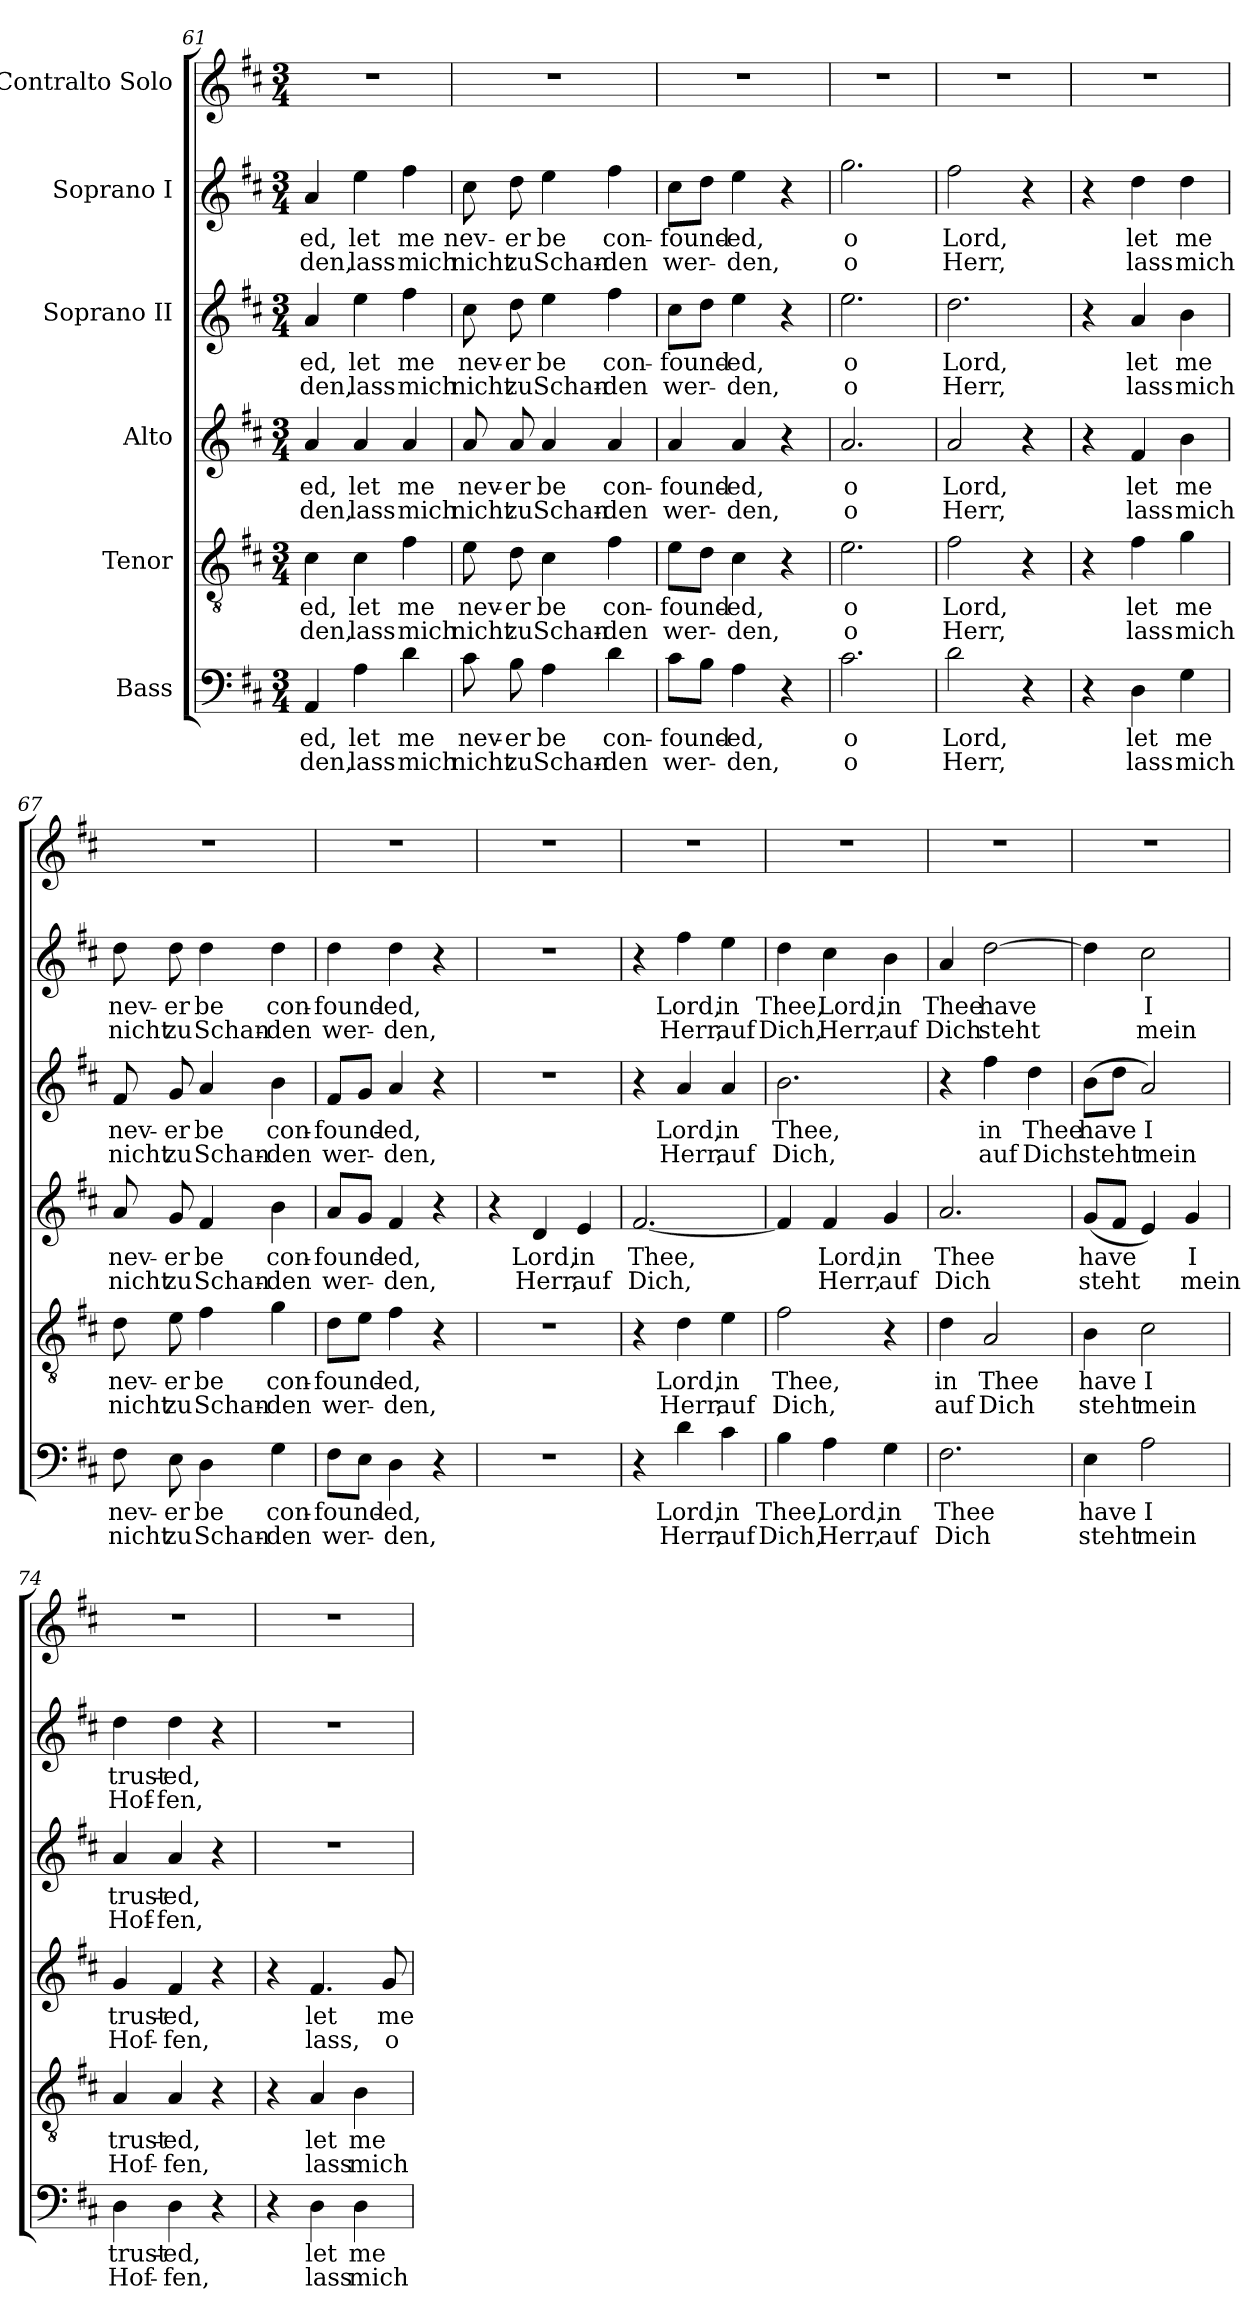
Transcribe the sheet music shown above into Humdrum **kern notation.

**kern	**text	**text	**kern	**text	**text	**kern	**text	**text	**kern	**text	**text	**kern	**text	**text	**kern
*part6	*part6	*part6	*part5	*part5	*part5	*part4	*part4	*part4	*part3	*part3	*part3	*part2	*part2	*part2	*part1
*staff6	*staff6	*staff6	*staff5	*staff5	*staff5	*staff4	*staff4	*staff4	*staff3	*staff3	*staff3	*staff2	*staff2	*staff2	*staff1
*I"Bass	*	*	*I"Tenor	*	*	*I"Alto	*	*	*I"Soprano II	*	*	*I"Soprano I	*	*	*I"Contralto Solo
*clefF4	*	*	*clefGv2	*	*	*clefG2	*	*	*clefG2	*	*	*clefG2	*	*	*clefG2
*k[f#c#]	*	*	*k[f#c#]	*	*	*k[f#c#]	*	*	*k[f#c#]	*	*	*k[f#c#]	*	*	*k[f#c#]
*D:	*	*	*D:	*	*	*D:	*	*	*D:	*	*	*D:	*	*	*D:
*M3/4	*	*	*M3/4	*	*	*M3/4	*	*	*M3/4	*	*	*M3/4	*	*	*M3/4
=61	=61	=61	=61	=61	=61	=61	=61	=61	=61	=61	=61	=61	=61	=61	=61
!	!LO:LY:b	!LO:LY:b	!	!LO:LY:b	!LO:LY:b	!	!LO:LY:b	!LO:LY:b	!	!LO:LY:b	!LO:LY:b	!	!LO:LY:b	!LO:LY:b	!
4AA/	-ed,	-den,	4c#\	-ed,	-den,	4a/	-ed,	-den,	4a/	-ed,	-den,	4a/	-ed,	-den,	2.r
!	!LO:LY:b	!LO:LY:b	!	!LO:LY:b	!LO:LY:b	!	!LO:LY:b	!LO:LY:b	!	!LO:LY:b	!LO:LY:b	!	!LO:LY:b	!LO:LY:b	!
4A\	let	lass	4c#\	let	lass	4a/	let	lass	4ee\	let	lass	4ee\	let	lass	.
!	!LO:LY:b	!LO:LY:b	!	!LO:LY:b	!LO:LY:b	!	!LO:LY:b	!LO:LY:b	!	!LO:LY:b	!LO:LY:b	!	!LO:LY:b	!LO:LY:b	!
4d\	me	mich	4f#\	me	mich	4a/	me	mich	4ff#\	me	mich	4ff#\	me	mich	.
!!LO:PB:g=z
=62	=62	=62	=62	=62	=62	=62	=62	=62	=62	=62	=62	=62	=62	=62	=62
!	!LO:LY:b	!LO:LY:b	!	!LO:LY:b	!LO:LY:b	!	!LO:LY:b	!LO:LY:b	!	!LO:LY:b	!LO:LY:b	!	!LO:LY:b	!LO:LY:b	!
8c#\	nev-	nicht	8e\	nev-	nicht	8a/	nev-	nicht	8cc#\	nev-	nicht	8cc#\	nev-	nicht	2.r
!	!LO:LY:b	!LO:LY:b	!	!LO:LY:b	!LO:LY:b	!	!LO:LY:b	!LO:LY:b	!	!LO:LY:b	!LO:LY:b	!	!LO:LY:b	!LO:LY:b	!
8B\	-er	zu	8d\	-er	zu	8a/	-er	zu	8dd\	-er	zu	8dd\	-er	zu	.
!	!LO:LY:b	!LO:LY:b	!	!LO:LY:b	!LO:LY:b	!	!LO:LY:b	!LO:LY:b	!	!LO:LY:b	!LO:LY:b	!	!LO:LY:b	!LO:LY:b	!
4A\	be	Schan-	4c#\	be	Schan-	4a/	be	Schan-	4ee\	be	Schan-	4ee\	be	Schan-	.
!	!LO:LY:b	!LO:LY:b	!	!LO:LY:b	!LO:LY:b	!	!LO:LY:b	!LO:LY:b	!	!LO:LY:b	!LO:LY:b	!	!LO:LY:b	!LO:LY:b	!
4d\	con-	-den	4f#\	con-	-den	4a/	con-	-den	4ff#\	con-	-den	4ff#\	con-	-den	.
=63	=63	=63	=63	=63	=63	=63	=63	=63	=63	=63	=63	=63	=63	=63	=63
!	!LO:LY:b	!LO:LY:b	!	!LO:LY:b	!LO:LY:b	!	!LO:LY:b	!LO:LY:b	!	!LO:LY:b	!LO:LY:b	!	!LO:LY:b	!LO:LY:b	!
8c#\L	-found-	wer-	8e\L	-found-	wer-	4a/	-found-	wer-	8cc#\L	-found-	wer-	8cc#\L	-found-	wer-	2.r
8B\J	.	.	8d\J	.	.	.	.	.	8dd\J	.	.	8dd\J	.	.	.
!	!LO:LY:b	!LO:LY:b	!	!LO:LY:b	!LO:LY:b	!	!LO:LY:b	!LO:LY:b	!	!LO:LY:b	!LO:LY:b	!	!LO:LY:b	!LO:LY:b	!
4A\	-ed,	-den,	4c#\	-ed,	-den,	4a/	-ed,	-den,	4ee\	-ed,	-den,	4ee\	-ed,	-den,	.
4r	.	.	4r	.	.	4r	.	.	4r	.	.	4r	.	.	.
=64	=64	=64	=64	=64	=64	=64	=64	=64	=64	=64	=64	=64	=64	=64	=64
!	!LO:LY:b	!LO:LY:b	!	!LO:LY:b	!LO:LY:b	!	!LO:LY:b	!LO:LY:b	!	!LO:LY:b	!LO:LY:b	!	!LO:LY:b	!LO:LY:b	!
2.c#\	o	o	2.e\	o	o	2.a/	o	o	2.ee\	o	o	2.gg\	o	o	2.r
=65	=65	=65	=65	=65	=65	=65	=65	=65	=65	=65	=65	=65	=65	=65	=65
!	!LO:LY:b	!LO:LY:b	!	!LO:LY:b	!LO:LY:b	!	!LO:LY:b	!LO:LY:b	!	!LO:LY:b	!LO:LY:b	!	!LO:LY:b	!LO:LY:b	!
2d\	Lord,	Herr,	2f#\	Lord,	Herr,	2a/	Lord,	Herr,	2.dd\	Lord,	Herr,	2ff#\	Lord,	Herr,	2.r
4r	.	.	4r	.	.	4r	.	.	.	.	.	4r	.	.	.
=66	=66	=66	=66	=66	=66	=66	=66	=66	=66	=66	=66	=66	=66	=66	=66
4r	.	.	4r	.	.	4r	.	.	4r	.	.	4r	.	.	2.r
!	!LO:LY:b	!LO:LY:b	!	!LO:LY:b	!LO:LY:b	!	!LO:LY:b	!LO:LY:b	!	!LO:LY:b	!LO:LY:b	!	!LO:LY:b	!LO:LY:b	!
4D\	let	lass	4f#\	let	lass	4f#/	let	lass	4a/	let	lass	4dd\	let	lass	.
!	!LO:LY:b	!LO:LY:b	!	!LO:LY:b	!LO:LY:b	!	!LO:LY:b	!LO:LY:b	!	!LO:LY:b	!LO:LY:b	!	!LO:LY:b	!LO:LY:b	!
4G\	me	mich	4g\	me	mich	4b\	me	mich	4b\	me	mich	4dd\	me	mich	.
=67	=67	=67	=67	=67	=67	=67	=67	=67	=67	=67	=67	=67	=67	=67	=67
!	!LO:LY:b	!LO:LY:b	!	!LO:LY:b	!LO:LY:b	!	!LO:LY:b	!LO:LY:b	!	!LO:LY:b	!LO:LY:b	!	!LO:LY:b	!LO:LY:b	!
8F#\	nev-	nicht	8d\	nev-	nicht	8a/	nev-	nicht	8f#/	nev-	nicht	8dd\	nev-	nicht	2.r
!	!LO:LY:b	!LO:LY:b	!	!LO:LY:b	!LO:LY:b	!	!LO:LY:b	!LO:LY:b	!	!LO:LY:b	!LO:LY:b	!	!LO:LY:b	!LO:LY:b	!
8E\	-er	zu	8e\	-er	zu	8g/	-er	zu	8g/	-er	zu	8dd\	-er	zu	.
!	!LO:LY:b	!LO:LY:b	!	!LO:LY:b	!LO:LY:b	!	!LO:LY:b	!LO:LY:b	!	!LO:LY:b	!LO:LY:b	!	!LO:LY:b	!LO:LY:b	!
4D\	be	Schan-	4f#\	be	Schan-	4f#/	be	Schan-	4a/	be	Schan-	4dd\	be	Schan-	.
!	!LO:LY:b	!LO:LY:b	!	!LO:LY:b	!LO:LY:b	!	!LO:LY:b	!LO:LY:b	!	!LO:LY:b	!LO:LY:b	!	!LO:LY:b	!LO:LY:b	!
4G\	con-	-den	4g\	con-	-den	4b\	con-	-den	4b\	con-	-den	4dd\	con-	-den	.
!!LO:PB:g=z
=68	=68	=68	=68	=68	=68	=68	=68	=68	=68	=68	=68	=68	=68	=68	=68
!	!LO:LY:b	!LO:LY:b	!	!LO:LY:b	!LO:LY:b	!	!LO:LY:b	!LO:LY:b	!	!LO:LY:b	!LO:LY:b	!	!LO:LY:b	!LO:LY:b	!
8F#\L	-found-	wer-	8d\L	-found-	wer-	8a/L	-found-	wer-	8f#/L	-found-	wer-	4dd\	-found-	wer-	2.r
8E\J	.	.	8e\J	.	.	8g/J	.	.	8g/J	.	.	.	.	.	.
!	!LO:LY:b	!LO:LY:b	!	!LO:LY:b	!LO:LY:b	!	!LO:LY:b	!LO:LY:b	!	!LO:LY:b	!LO:LY:b	!	!LO:LY:b	!LO:LY:b	!
4D\	-ed,	-den,	4f#\	-ed,	-den,	4f#/	-ed,	-den,	4a/	-ed,	-den,	4dd\	-ed,	-den,	.
4r	.	.	4r	.	.	4r	.	.	4r	.	.	4r	.	.	.
=69	=69	=69	=69	=69	=69	=69	=69	=69	=69	=69	=69	=69	=69	=69	=69
2.r	.	.	2.r	.	.	4r	.	.	2.r	.	.	2.r	.	.	2.r
!	!	!	!	!	!	!	!LO:LY:b	!LO:LY:b	!	!	!	!	!	!	!
.	.	.	.	.	.	4d/	Lord,	Herr,	.	.	.	.	.	.	.
!	!	!	!	!	!	!	!LO:LY:b	!LO:LY:b	!	!	!	!	!	!	!
.	.	.	.	.	.	4e/	in	auf	.	.	.	.	.	.	.
=70	=70	=70	=70	=70	=70	=70	=70	=70	=70	=70	=70	=70	=70	=70	=70
!	!	!	!	!	!	!	!LO:LY:b	!LO:LY:b	!	!	!	!	!	!	!
4r	.	.	4r	.	.	[2.f#/	Thee,	Dich,	4r	.	.	4r	.	.	2.r
!	!LO:LY:b	!LO:LY:b	!	!LO:LY:b	!LO:LY:b	!	!	!	!	!LO:LY:b	!LO:LY:b	!	!LO:LY:b	!LO:LY:b	!
4d\	Lord,	Herr,	4d\	Lord,	Herr,	.	.	.	4a/	Lord,	Herr,	4ff#\	Lord,	Herr,	.
!	!LO:LY:b	!LO:LY:b	!	!LO:LY:b	!LO:LY:b	!	!	!	!	!LO:LY:b	!LO:LY:b	!	!LO:LY:b	!LO:LY:b	!
4c#\	in	auf	4e\	in	auf	.	.	.	4a/	in	auf	4ee\	in	auf	.
=71	=71	=71	=71	=71	=71	=71	=71	=71	=71	=71	=71	=71	=71	=71	=71
!	!LO:LY:b	!LO:LY:b	!	!LO:LY:b	!LO:LY:b	!	!	!	!	!LO:LY:b	!LO:LY:b	!	!LO:LY:b	!LO:LY:b	!
4B\	Thee,	Dich,	2f#\	Thee,	Dich,	4f#/]	.	.	2.b\	Thee,	Dich,	4dd\	Thee,	Dich,	2.r
!	!LO:LY:b	!LO:LY:b	!	!	!	!	!LO:LY:b	!LO:LY:b	!	!	!	!	!LO:LY:b	!LO:LY:b	!
4A\	Lord,	Herr,	.	.	.	4f#/	Lord,	Herr,	.	.	.	4cc#\	Lord,	Herr,	.
!	!LO:LY:b	!LO:LY:b	!	!	!	!	!LO:LY:b	!LO:LY:b	!	!	!	!	!LO:LY:b	!LO:LY:b	!
4G\	in	auf	4r	.	.	4g/	in	auf	.	.	.	4b\	in	auf	.
=72	=72	=72	=72	=72	=72	=72	=72	=72	=72	=72	=72	=72	=72	=72	=72
!	!LO:LY:b	!LO:LY:b	!	!LO:LY:b	!LO:LY:b	!	!LO:LY:b	!LO:LY:b	!	!	!	!	!LO:LY:b	!LO:LY:b	!
2.F#\	Thee	Dich	4d\	in	auf	2.a/	Thee	Dich	4r	.	.	4a/	Thee	Dich	2.r
!	!	!	!	!LO:LY:b	!LO:LY:b	!	!	!	!	!LO:LY:b	!LO:LY:b	!	!LO:LY:b	!LO:LY:b	!
.	.	.	2A/	Thee	Dich	.	.	.	4ff#\	in	auf	[2dd\	have	steht	.
!	!	!	!	!	!	!	!	!	!	!LO:LY:b	!LO:LY:b	!	!	!	!
.	.	.	.	.	.	.	.	.	4dd\	Thee	Dich	.	.	.	.
!!LO:PB:g=z
=73	=73	=73	=73	=73	=73	=73	=73	=73	=73	=73	=73	=73	=73	=73	=73
!	!LO:LY:b	!LO:LY:b	!	!LO:LY:b	!LO:LY:b	!	!LO:LY:b	!LO:LY:b	!	!LO:LY:b	!LO:LY:b	!	!	!	!
4E\	have	steht	4B\	have	steht	(<8g/L	have	steht	(>8b\L	have	steht	4dd\]	.	.	2.r
.	.	.	.	.	.	8f#/J	.	.	8dd\J	.	.	.	.	.	.
!	!LO:LY:b	!LO:LY:b	!	!LO:LY:b	!LO:LY:b	!	!	!	!	!LO:LY:b	!LO:LY:b	!	!LO:LY:b	!LO:LY:b	!
2A\	I	mein	2c#\	I	mein	4e/)	.	.	2a/)	I	mein	2cc#\	I	mein	.
!	!	!	!	!	!	!	!LO:LY:b	!LO:LY:b	!	!	!	!	!	!	!
.	.	.	.	.	.	4g/	I	mein	.	.	.	.	.	.	.
!!LO:PB:g=z
=74	=74	=74	=74	=74	=74	=74	=74	=74	=74	=74	=74	=74	=74	=74	=74
!	!LO:LY:b	!LO:LY:b	!	!LO:LY:b	!LO:LY:b	!	!LO:LY:b	!LO:LY:b	!	!LO:LY:b	!LO:LY:b	!	!LO:LY:b	!LO:LY:b	!
4D\	trust-	Hof-	4A/	trust-	Hof-	4g/	trust-	Hof-	4a/	trust-	Hof-	4dd\	trust-	Hof-	2.r
!	!LO:LY:b	!LO:LY:b	!	!LO:LY:b	!LO:LY:b	!	!LO:LY:b	!LO:LY:b	!	!LO:LY:b	!LO:LY:b	!	!LO:LY:b	!LO:LY:b	!
4D\	-ed,	-fen,	4A/	-ed,	-fen,	4f#/	-ed,	-fen,	4a/	-ed,	-fen,	4dd\	-ed,	-fen,	.
4r	.	.	4r	.	.	4r	.	.	4r	.	.	4r	.	.	.
=75	=75	=75	=75	=75	=75	=75	=75	=75	=75	=75	=75	=75	=75	=75	=75
4r	.	.	4r	.	.	4r	.	.	2.r	.	.	2.r	.	.	2.r
!	!LO:LY:b	!LO:LY:b	!	!LO:LY:b	!LO:LY:b	!	!LO:LY:b	!LO:LY:b	!	!	!	!	!	!	!
4D\	let	lass	4A/	let	lass	4.f#/	let	lass,	.	.	.	.	.	.	.
!	!LO:LY:b	!LO:LY:b	!	!LO:LY:b	!LO:LY:b	!	!	!	!	!	!	!	!	!	!
4D\	me	mich	4B\	me	mich	.	.	.	.	.	.	.	.	.	.
!	!	!	!	!	!	!	!LO:LY:b	!LO:LY:b	!	!	!	!	!	!	!
.	.	.	.	.	.	8g/	me	o	.	.	.	.	.	.	.
=	=	=	=	=	=	=	=	=	=	=	=	=	=	=	=
*-	*-	*-	*-	*-	*-	*-	*-	*-	*-	*-	*-	*-	*-	*-	*-
